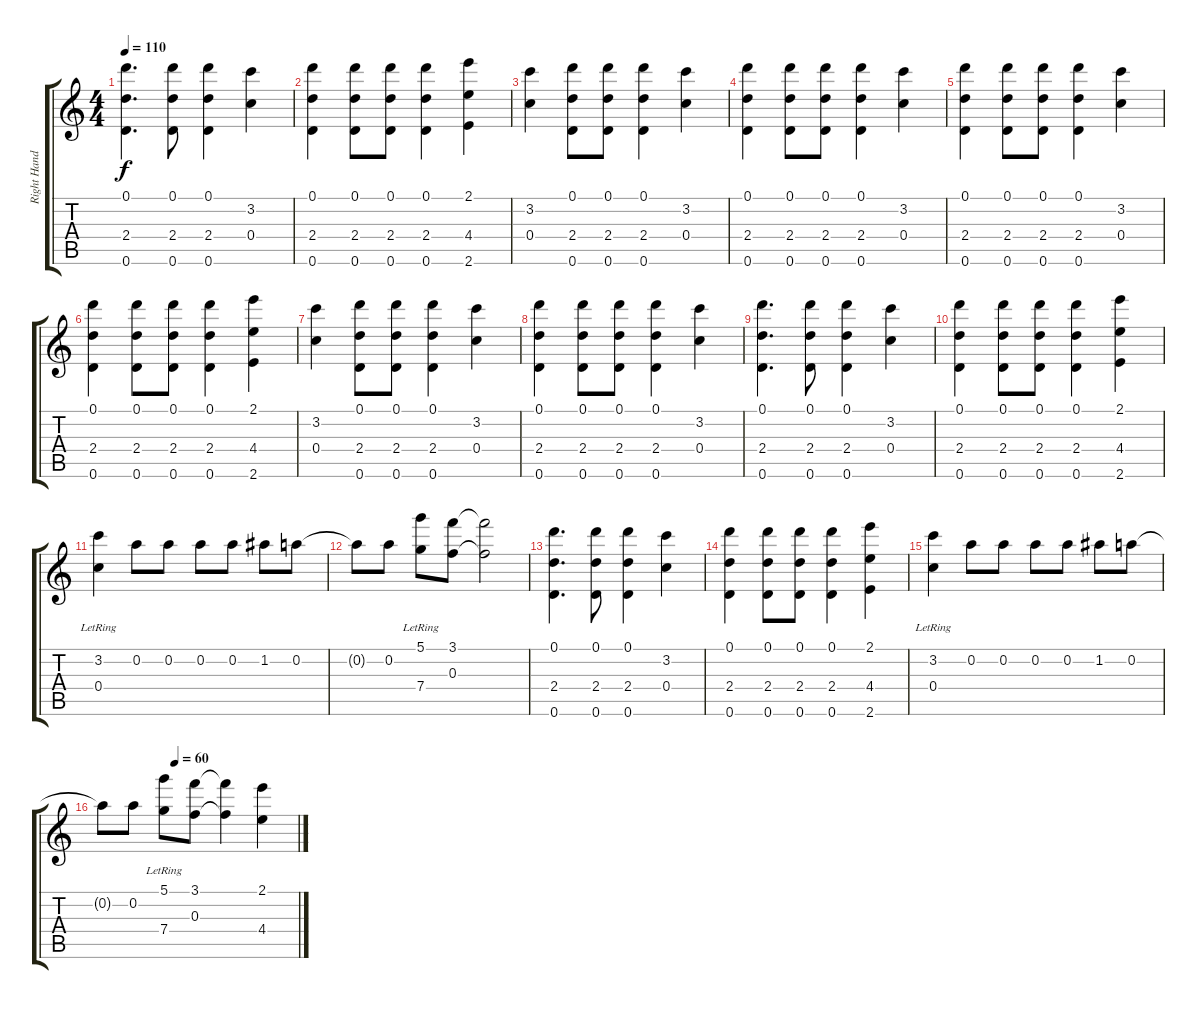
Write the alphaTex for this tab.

\track ("Right Hand" "Right Hand") {instrument brightacousticpiano}
\staff {score tabs}
\tuning (D6 A5 F5 C5 G4 D4) {hide}
\ts (4 4)
\tempo 110
\clef g2
\ks c
(0.1 2.4 0.6).4{d dy f} (0.1 2.4 0.6).8 (0.1 2.4 0.6).4 (3.2 0.4).4 |
(0.1 2.4 0.6).4 (0.1 2.4 0.6).8 (0.1 2.4 0.6).8 (0.1 2.4 0.6).4 (2.1 4.4 2.6).4 |
(3.2 0.4).4 (0.1 2.4 0.6).8 (0.1 2.4 0.6).8 (0.1 2.4 0.6).4 (3.2 0.4).4 |
(0.1 2.4 0.6).4 (0.1 2.4 0.6).8 (0.1 2.4 0.6).8 (0.1 2.4 0.6).4 (3.2 0.4).4 |
(0.1 2.4 0.6).4 (0.1 2.4 0.6).8 (0.1 2.4 0.6).8 (0.1 2.4 0.6).4 (3.2 0.4).4 |
(0.1 2.4 0.6).4 (0.1 2.4 0.6).8 (0.1 2.4 0.6).8 (0.1 2.4 0.6).4 (2.1 4.4 2.6).4 |
(3.2 0.4).4 (0.1 2.4 0.6).8 (0.1 2.4 0.6).8 (0.1 2.4 0.6).4 (3.2 0.4).4 |
(0.1 2.4 0.6).4 (0.1 2.4 0.6).8 (0.1 2.4 0.6).8 (0.1 2.4 0.6).4 (3.2 0.4).4 |
(0.1 2.4 0.6).4{d} (0.1 2.4 0.6).8 (0.1 2.4 0.6).4 (3.2 0.4).4 |
(0.1 2.4 0.6).4 (0.1 2.4 0.6).8 (0.1 2.4 0.6).8 (0.1 2.4 0.6).4 (2.1 4.4 2.6).4 |
(3.2{lr} 0.4).4 0.2.8 0.2.8 0.2.8 0.2.8 1.2.8 0.2.8 |
0.2{t}.8 0.2.8 (5.1{lr} 7.4).8 (3.1 0.3).8 (3.1{t} 0.3{t}).2 |
(0.1 2.4 0.6).4{d} (0.1 2.4 0.6).8 (0.1 2.4 0.6).4 (3.2 0.4).4 |
(0.1 2.4 0.6).4 (0.1 2.4 0.6).8 (0.1 2.4 0.6).8 (0.1 2.4 0.6).4 (2.1 4.4 2.6).4 |
(3.2{lr} 0.4).4 0.2.8 0.2.8 0.2.8 0.2.8 1.2.8 0.2.8 |
\tempo (60 0.375)
0.2{t}.8 0.2.8 (5.1{lr} 7.4).8 (3.1 0.3).8 (3.1{t} 0.3{t}).4 (2.1 4.4).4
